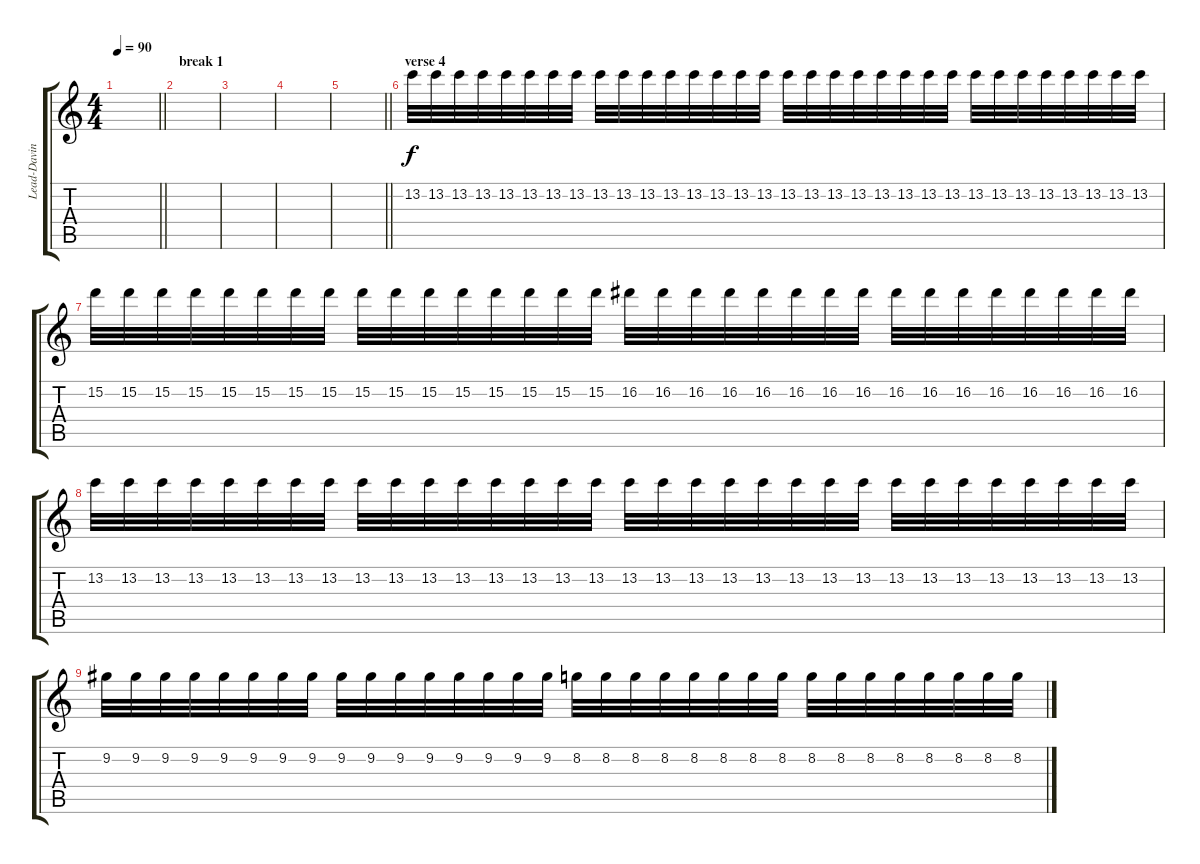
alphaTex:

\track ("Lead-Davin" "Lead-Davin") {mute instrument overdrivenguitar}
\staff {score tabs}
\tuning (E4 B3 G3 D3 A2 E2) {hide}
\ts (4 4)
\tempo 90
\clef g2
\barLineRight lightlight
\ks c
|
\section ("" "break 1")
|
|
|
\barLineRight lightlight
|
\section ("" "verse 4")
13.2.32 13.2.32 13.2.32 13.2.32 13.2.32 13.2.32 13.2.32 13.2.32 13.2.32 13.2.32 13.2.32 13.2.32 13.2.32 13.2.32 13.2.32 13.2.32 13.2.32 13.2.32 13.2.32 13.2.32 13.2.32 13.2.32 13.2.32 13.2.32 13.2.32 13.2.32 13.2.32 13.2.32 13.2.32 13.2.32 13.2.32 13.2.32 |
15.2.32 15.2.32 15.2.32 15.2.32 15.2.32 15.2.32 15.2.32 15.2.32 15.2.32 15.2.32 15.2.32 15.2.32 15.2.32 15.2.32 15.2.32 15.2.32 16.2.32 16.2.32 16.2.32 16.2.32 16.2.32 16.2.32 16.2.32 16.2.32 16.2.32 16.2.32 16.2.32 16.2.32 16.2.32 16.2.32 16.2.32 16.2.32 |
13.2.32 13.2.32 13.2.32 13.2.32 13.2.32 13.2.32 13.2.32 13.2.32 13.2.32 13.2.32 13.2.32 13.2.32 13.2.32 13.2.32 13.2.32 13.2.32 13.2.32 13.2.32 13.2.32 13.2.32 13.2.32 13.2.32 13.2.32 13.2.32 13.2.32 13.2.32 13.2.32 13.2.32 13.2.32 13.2.32 13.2.32 13.2.32 |
9.2.32 9.2.32 9.2.32 9.2.32 9.2.32 9.2.32 9.2.32 9.2.32 9.2.32 9.2.32 9.2.32 9.2.32 9.2.32 9.2.32 9.2.32 9.2.32 8.2.32 8.2.32 8.2.32 8.2.32 8.2.32 8.2.32 8.2.32 8.2.32 8.2.32 8.2.32 8.2.32 8.2.32 8.2.32 8.2.32 8.2.32 8.2.32
